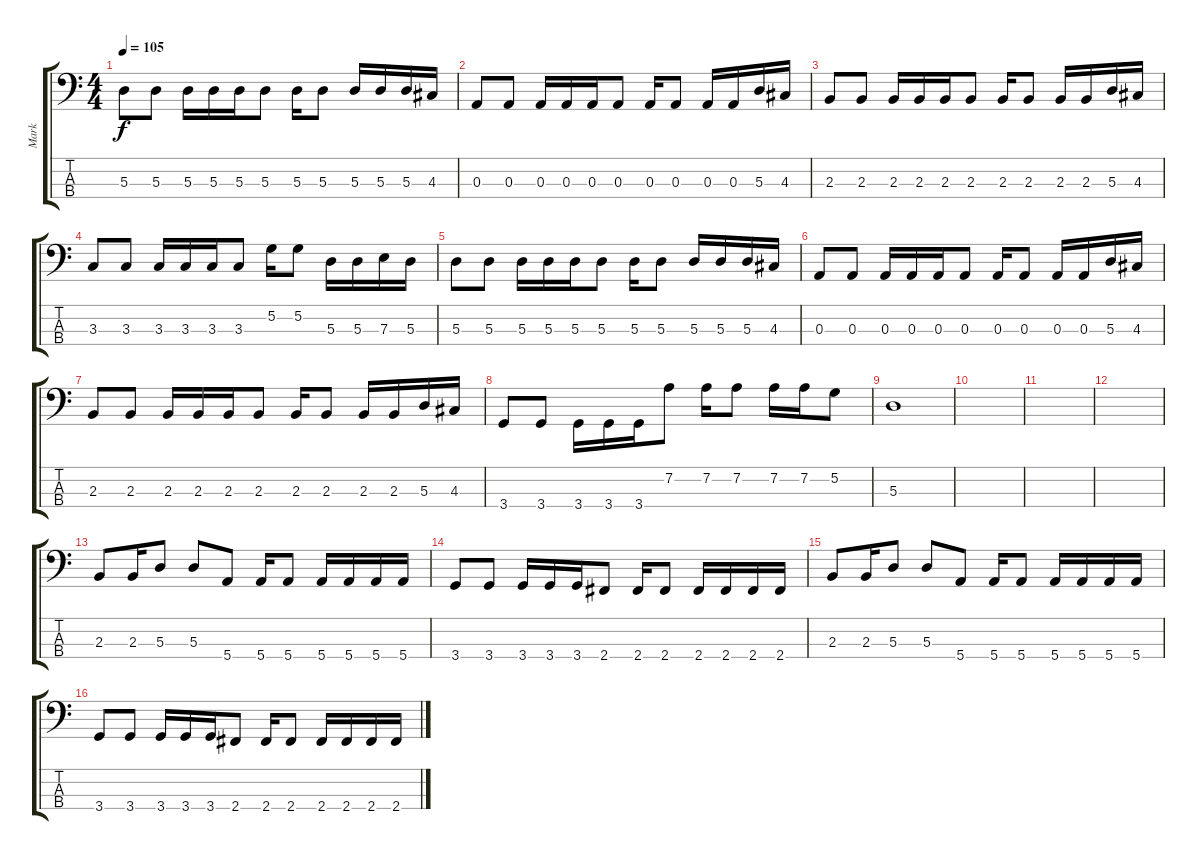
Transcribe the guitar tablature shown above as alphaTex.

\track ("Mark" "Mark") {instrument electricbasspick}
\staff {score tabs}
\tuning (G2 D2 A1 E1) {hide}
\ts (4 4)
\tempo 105
\clef f4
\ks c
5.3.8{dy f} 5.3.8 5.3.16 5.3.16 5.3.16 5.3.8 5.3.16 5.3.8 5.3.16 5.3.16 5.3.16 4.3.16 |
0.3.8 0.3.8 0.3.16 0.3.16 0.3.16 0.3.8 0.3.16 0.3.8 0.3.16 0.3.16 5.3.16 4.3.16 |
2.3.8 2.3.8 2.3.16 2.3.16 2.3.16 2.3.8 2.3.16 2.3.8 2.3.16 2.3.16 5.3.16 4.3.16 |
3.3.8 3.3.8 3.3.16 3.3.16 3.3.16 3.3.8 5.2.16 5.2.8 5.3.16 5.3.16 7.3.16 5.3.16 |
5.3.8 5.3.8 5.3.16 5.3.16 5.3.16 5.3.8 5.3.16 5.3.8 5.3.16 5.3.16 5.3.16 4.3.16 |
0.3.8 0.3.8 0.3.16 0.3.16 0.3.16 0.3.8 0.3.16 0.3.8 0.3.16 0.3.16 5.3.16 4.3.16 |
2.3.8 2.3.8 2.3.16 2.3.16 2.3.16 2.3.8 2.3.16 2.3.8 2.3.16 2.3.16 5.3.16 4.3.16 |
3.4.8 3.4.8 3.4.16 3.4.16 3.4.16 7.2.8 7.2.16 7.2.8 7.2.16 7.2.16 5.2.8 |
5.3.1 |
|
|
|
2.3.8 2.3.16 5.3.8 5.3.8 5.4.8 5.4.16 5.4.8 5.4.16 5.4.16 5.4.16 5.4.16 |
3.4.8 3.4.8 3.4.16 3.4.16 3.4.16 2.4.8 2.4.16 2.4.8 2.4.16 2.4.16 2.4.16 2.4.16 |
2.3.8 2.3.16 5.3.8 5.3.8 5.4.8 5.4.16 5.4.8 5.4.16 5.4.16 5.4.16 5.4.16 |
3.4.8 3.4.8 3.4.16 3.4.16 3.4.16 2.4.8 2.4.16 2.4.8 2.4.16 2.4.16 2.4.16 2.4.16
